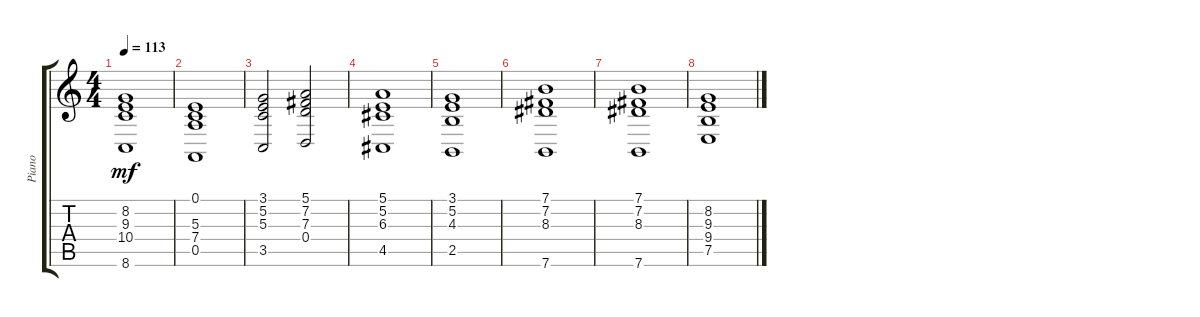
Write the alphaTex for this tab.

\track ("Piano" "Piano") {instrument electricpiano2}
\staff {score tabs}
\tuning (E4 B3 G3 D3 A2 E2) {hide}
\ts (4 4)
\tempo 113
\clef g2
\ks c
(8.2 9.3 10.4 8.6).1{dy mf} |
(0.1 5.3 7.4 0.5).1 |
(3.1 5.2 5.3 3.5).2 (5.1 7.2 7.3 0.4).2 |
(5.1 5.2 6.3 4.5).1 |
(3.1 5.2 4.3 2.5).1 |
(7.1 7.2 8.3 7.6).1 |
(7.1 7.2 8.3 7.6).1 |
(8.2 9.3 9.4 7.5).1
